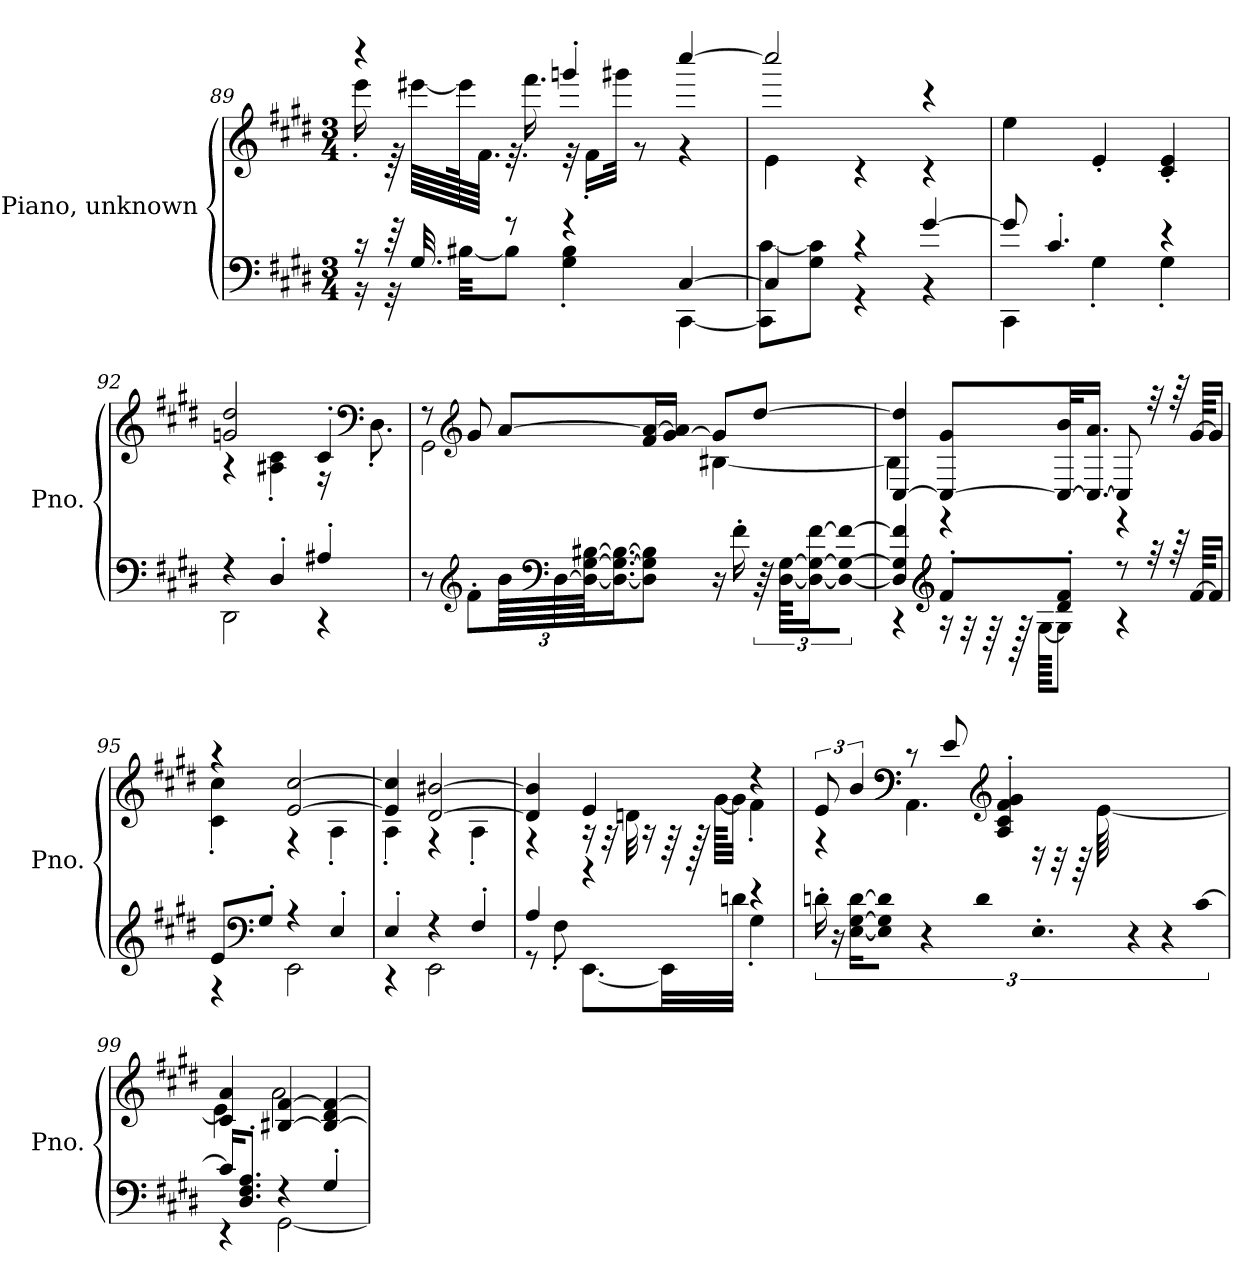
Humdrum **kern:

**kern	**kern
*part1	*part1
*staff2	*staff1
*I"Piano, unknown	*
*I'Pno.	*
!!LO:LB:g=z
*clefF4	*clefG2
*k[f#c#g#d#]	*k[f#c#g#d#]
*M3/4	*M3/4
=89	=89
*^	*^
16r	16r	4r	16eee'\
64r	32r	.	64r
32.G#/	.	.	[64eee#X\LLLL
.	[32B#X\KKL	.	128eee#\K]
.	.	.	64.f#\JJJJ
8r	8B#\J]	.	32r
.	.	.	16.fff#'\
4r	4G#\' 4B#\'	4gggn'/	32r
.	.	.	16f#'\LL
.	.	.	32ggg#X\JJk
.	.	.	8r
[4C#/	[4CC#\	[4cccc#/	4r
=90	=90	=90	=90
4C#/]	8CC#\] [8c#\L	2cccc#/]	4e\
.	8G#\ 8c#\]J	.	.
4r	4r	.	4r
[4g#/	4r	4r	4r
*	*	*v	*v
=91	=91	=91
8g#/]	4CC#\	4ee\
4.c#'/	.	.
.	4G#'\	4e'/
4r	4G#'\	4c#/' 4e/'
=92	=92	=92
*	*	*^
4r	2DD#\	2gn/ 2dd#/	4r
4D#'/	.	.	4A#X\' 4c#\'
4A#X'/	4r	4c#'/	16r
*	*	*clefF4	*
.	.	.	8.D#'\
*v	*v	*	*
!!LO:LB:g=z	!!
=93	=93	=93
8r	8r	2GG#\
*clefG2	*clefG2	*
8f#'\L	8g#/	.
*Xbrackettup	*	*
96b\LLL	[8a/L	.
*clefF4	*	*
[96D#\	.	.
96D#\_ [96G#\ [96B#X\JJ	.	.
16.D#\_ 16.G#\_ 16.B#\_J	.	.
8D#\] 8G#\] 8B#\]J	16f#/ 16a/_L	.
.	[16g#/ 16a/]JJ	.
16r	8g#/L]	[4B#X\
16f#'\	.	.
*brackettup	*	*
96r	[8dd#/J	.
[96D#\ [96G#\KKLL	.	.
24D#\_ 24G#\_ [24f#\	.	.
16D#\_ 16G#\_ 16f#\_JJ	.	.
=94	=94	=94
*^	*	*
4D#/] 4G#/] 4f#/]	4r	[4C#/ 4dd#/]	4B#\]
*clefG2	*	*	*
8f#'/L	16r	8C#/_ 8g#/L	4r
.	32r	.	.
.	64r	.	.
.	128r	.	.
.	[128G#\KKKKL	.	.
8d#/' 8f#/'J	8G#\J]	32C#/_ 32b/KL	.
.	.	16.C#/_ 16.a/JJ	.
8r	4r	8C#/]	4r
32r	.	32r	.
64r	.	64r	.
[64f#/KKLL	.	[64g#/KKLL	.
16f#/JJ]	.	16g#/JJ]	.
!!LO:PB:g=z	!!
=95	=95	=95	=95
8e/L	4r	4r	4c#\' 4cc#\'
*clefF4	*	*	*
8G#'/J	.	.	.
4r	2EE\	[2e/ [2cc#/	4r
4E'/	.	.	4A'\
=96	=96	=96	=96
4E'/	4r	4e/] 4cc#/]	4A'\
4r	2EE\	[2d#/ [2b#X/	4r
4F#'/	.	.	4A'\
=97	=97	=97	=97
4A/	8r	4d#/] 4b#/]	4r
.	8F#'\	.	.
4r	[8.EE\L	4e/	16r
.	.	.	32r
.	.	.	32dn\
.	.	.	16r
.	32EE\LL]	.	64r
.	.	.	128r
.	.	.	[128g#\KKLLL
.	32dn\JJJ	.	32g#\JJJ]
4r	4G#'\	4r	4f#'\
*v	*v	*	*
=98	=98	=98
24dn'\	12e/	4r
24r	.	.
[24E\ [24G#\ [24d\KL	6b/	.
8E\] 8G#\] 8d\]J	.	.
*	*clefF4	*
8r	8r	4.AA\
8d\	8e/	.
*	*clefG2	*
8.E'\	4A/' 4c#/' 4f#/' 4g#/'	.
.	.	16r
32r	.	32r
64r	.	64r
[64c#\	.	[64e\
!!LO:LB:g=z	!!
=99	=99	=99
*^	*	*
16c#/KL]	4r	4c#/ 4a/	4e\]
8.D#/' 8.F#/' 8.A/'J	.	.	.
4r	[2GG#\	[4B#X/ [4f#/	2a\
4G#'/	.	4B#/_ 4d#/ 4f#/_	.
*v	*v	*	*
*	*v	*v
=	=
*-	*-
